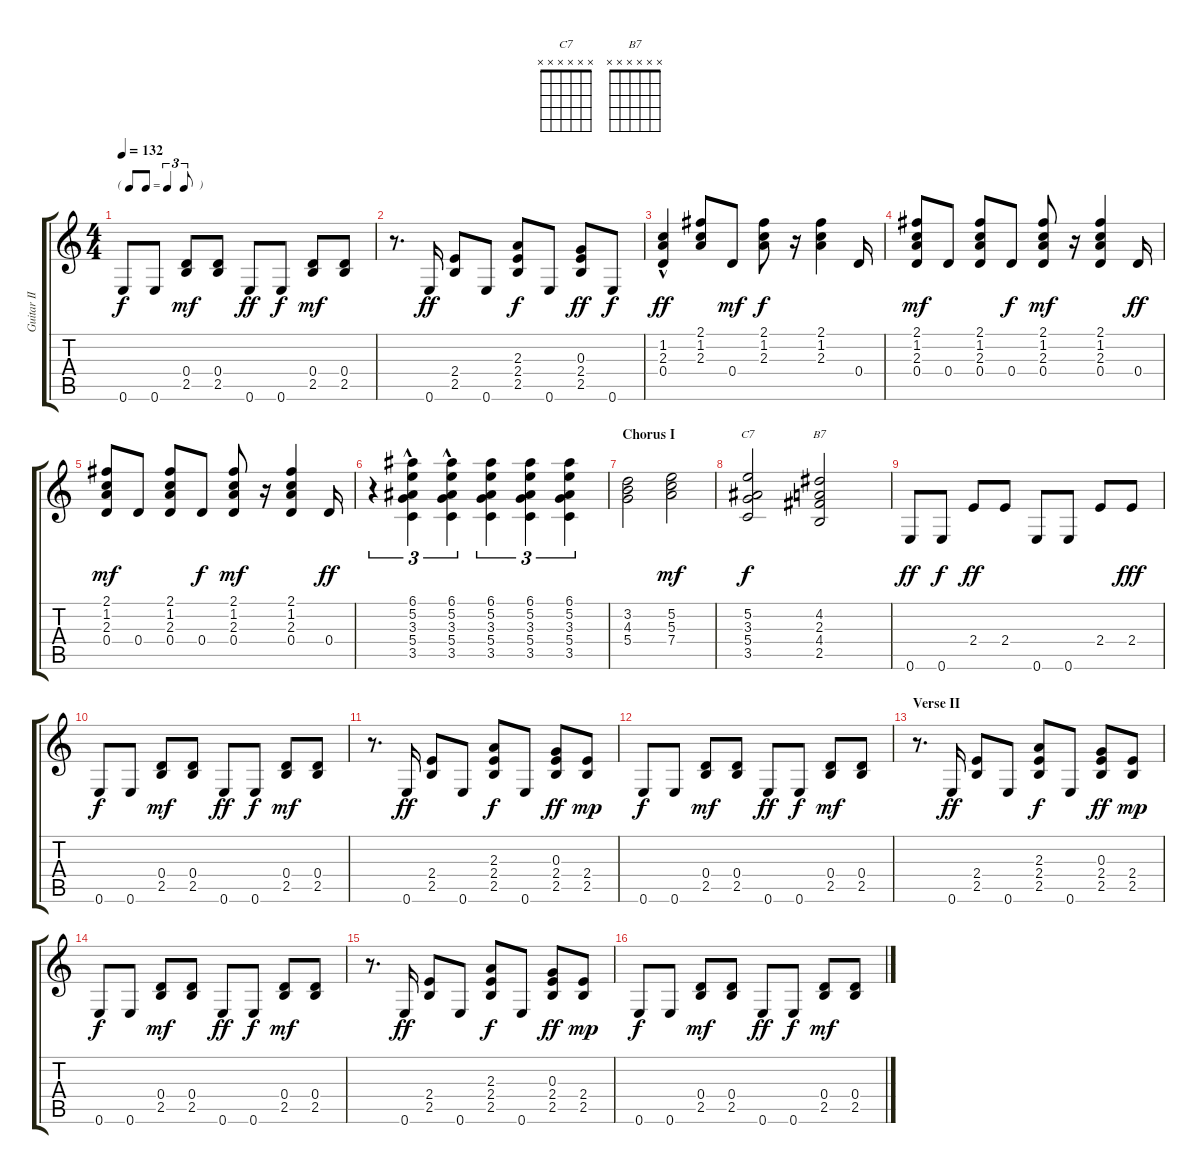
\track ("Guitar II" "Guitar II") {instrument acousticguitarsteel}
\staff {score tabs}
\tuning (E4 B3 G3 D3 A2 E2) {hide}
\chord ("C7" x x x x x x)
\chord ("B7" x x x x x x)
\ts (4 4)
\tf triplet8th
\tempo 132
\clef g2
\ks c
0.6.8{dy f} 0.6.8 (0.4 2.5).8{dy mf} (0.4 2.5).8 0.6.8{dy ff} 0.6.8{dy f} (0.4 2.5).8{dy mf} (0.4 2.5).8 |
r.8{d} 0.6.16{dy ff} (2.4 2.5).8 0.6.8 (2.3 2.4 2.5).8{dy f} 0.6.8 (0.3 2.4 2.5).8{dy ff} 0.6.8{dy f} |
(1.2{hac} 2.3{hac} 0.4).4{dy ff} (2.1 1.2 2.3).8 0.4.8{dy mf} (2.1 1.2 2.3).8{dy f} r.16 (2.1 1.2 2.3).4 0.4.16 |
(2.1 1.2 2.3 0.4).8{dy mf} 0.4.8 (2.1 1.2 2.3 0.4).8 0.4.8{dy f} (2.1 1.2 2.3 0.4).8{dy mf} r.16 (2.1 1.2 2.3 0.4).4 0.4.16{dy ff} |
(2.1 1.2 2.3 0.4).8{dy mf} 0.4.8 (2.1 1.2 2.3 0.4).8 0.4.8{dy f} (2.1 1.2 2.3 0.4).8{dy mf} r.16 (2.1 1.2 2.3 0.4).4 0.4.16{dy ff} |
r.4{tu (3 2)} (6.1 5.2{hac} 3.3{hac} 5.4 3.5).4{tu (3 2)} (6.1 5.2{hac} 3.3{hac} 5.4 3.5).4{tu (3 2)} (6.1 5.2 3.3 5.4 3.5).4{tu (3 2)} (6.1 5.2 3.3 5.4 3.5).4{tu (3 2)} (6.1 5.2 3.3 5.4 3.5).4{tu (3 2)} |
\section ("" "Chorus I")
(3.2 4.3 5.4).2 (5.2 5.3 7.4).2{dy mf} |
(5.2 3.3 5.4 3.5).2{ch "C7" dy f} (4.2 2.3 4.4 2.5).2{ch "B7"} |
0.6.8{dy ff} 0.6.8{dy f} 2.4.8{dy ff} 2.4.8 0.6.8 0.6.8 2.4.8 2.4.8{dy fff} |
0.6.8{dy f} 0.6.8 (0.4 2.5).8{dy mf} (0.4 2.5).8 0.6.8{dy ff} 0.6.8{dy f} (0.4 2.5).8{dy mf} (0.4 2.5).8 |
r.8{d} 0.6.16{dy ff} (2.4 2.5).8 0.6.8 (2.3 2.4 2.5).8{dy f} 0.6.8 (0.3 2.4 2.5).8{dy ff} (2.4 2.5).8{dy mp} |
0.6.8{dy f} 0.6.8 (0.4 2.5).8{dy mf} (0.4 2.5).8 0.6.8{dy ff} 0.6.8{dy f} (0.4 2.5).8{dy mf} (0.4 2.5).8 |
\section ("" "Verse II")
r.8{d} 0.6.16{dy ff} (2.4 2.5).8 0.6.8 (2.3 2.4 2.5).8{dy f} 0.6.8 (0.3 2.4 2.5).8{dy ff} (2.4 2.5).8{dy mp} |
0.6.8{dy f} 0.6.8 (0.4 2.5).8{dy mf} (0.4 2.5).8 0.6.8{dy ff} 0.6.8{dy f} (0.4 2.5).8{dy mf} (0.4 2.5).8 |
r.8{d} 0.6.16{dy ff} (2.4 2.5).8 0.6.8 (2.3 2.4 2.5).8{dy f} 0.6.8 (0.3 2.4 2.5).8{dy ff} (2.4 2.5).8{dy mp} |
0.6.8{dy f} 0.6.8 (0.4 2.5).8{dy mf} (0.4 2.5).8 0.6.8{dy ff} 0.6.8{dy f} (0.4 2.5).8{dy mf} (0.4 2.5).8
